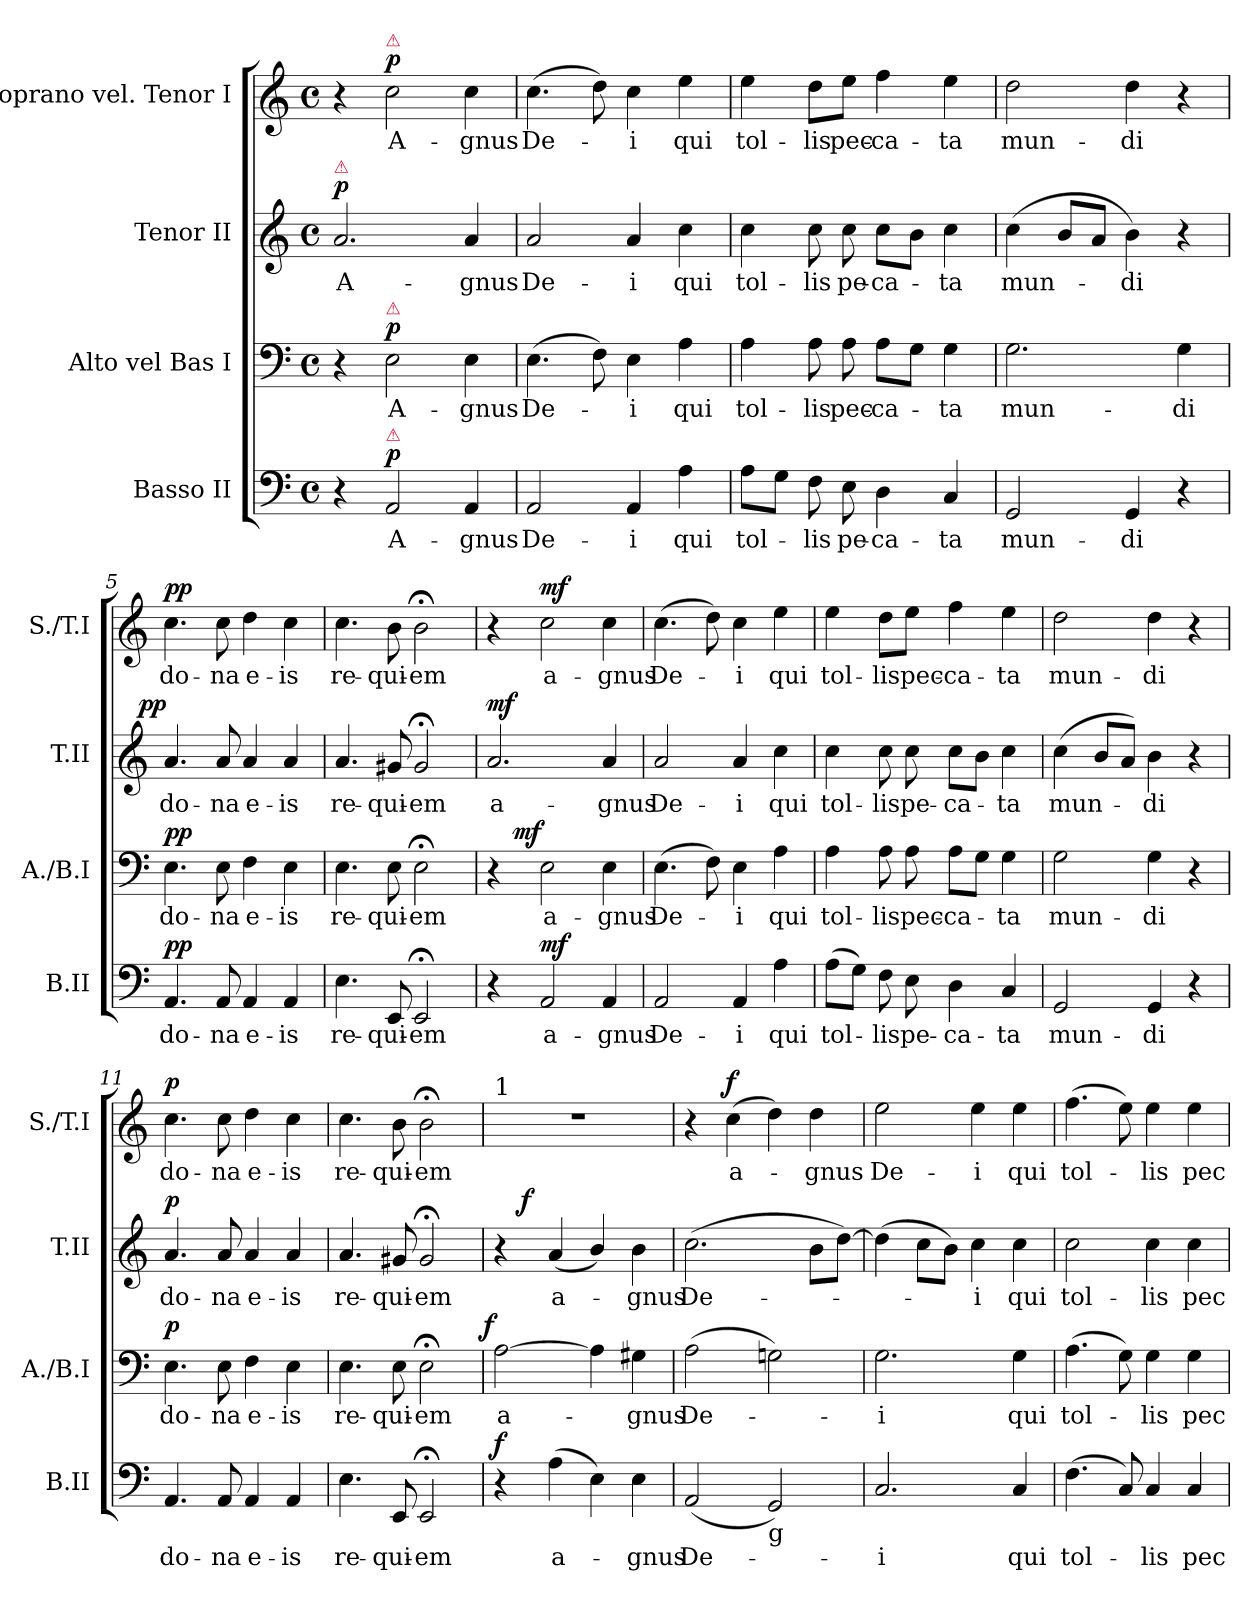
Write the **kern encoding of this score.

**kern	**text	**dynam	**kern	**text	**dynam	**kern	**text	**dynam	**kern	**text	**dynam
*part4	*part4	*part4	*part3	*part3	*part3	*part2	*part2	*part2	*part1	*part1	*part1
*staff4	*staff4	*staff4	*staff3	*staff3	*staff3	*staff2	*staff2	*staff2	*staff1	*staff1	*staff1
*I"Basso II	*	*	*I"Alto vel Bas I	*	*	*I"Tenor II	*	*	*I"Soprano vel. Tenor I	*	*
*I'B.II	*	*	*I'A./B.I	*	*	*I'T.II	*	*	*I'S./T.I	*	*
*clefF4	*	*	*clefF4	*	*	*clefG2	*	*	*clefG2	*	*
*k[]	*	*	*k[]	*	*	*k[]	*	*	*k[]	*	*
*M4/4	*	*	*M4/4	*	*	*M4/4	*	*	*M4/4	*	*
*met(c)	*	*	*met(c)	*	*	*met(c)	*	*	*met(c)	*	*
=1	=1	=1	=1	=1	=1	=1	=1	=1	=1	=1	=1
!	!	!	!	!	!	!LO:TX:a:color=crimson:t=⚠	!	!	!	!	!
!	!	!	!	!	!	!	!	!LO:DY:a	!	!	!
4r	.	.	4r	.	.	2.a/	A-	p	4r	.	.
!	!	!	!	!	!	!	!	!	!LO:TX:a:color=crimson:t=⚠	!	!
!	!	!	!LO:TX:a:color=crimson:t=⚠	!	!	!	!	!	!	!	!
!LO:TX:a:color=crimson:t=⚠	!	!	!	!	!	!	!	!	!	!	!
!	!	!LO:DY:a	!	!	!LO:DY:a	!	!	!	!	!	!LO:DY:a
2AA/	A-	p	2E\	A-	p	.	.	.	2cc\	A-	p
4AA/	-gnus	.	4E\	-gnus	.	4a/	-gnus	.	4cc\	-gnus	.
=2	=2	=2	=2	=2	=2	=2	=2	=2	=2	=2	=2
2AA/	De-	.	(4.E\	De-	.	2a/	De-	.	(4.cc\	De-	.
.	.	.	8F\)	.	.	.	.	.	8dd\)	.	.
4AA/	-i	.	4E\	-i	.	4a/	-i	.	4cc\	-i	.
4A\	qui	.	4A\	qui	.	4cc\	qui	.	4ee\	qui	.
=3	=3	=3	=3	=3	=3	=3	=3	=3	=3	=3	=3
8A\L	tol-	.	4A\	tol-	.	4cc\	tol-	.	4ee\	tol-	.
8G\J	.	.	.	.	.	.	.	.	.	.	.
8F\	-lis	.	8A\	-lis	.	8cc\	-lis	.	8dd\L	-lis	.
8E\	pe-	.	8A\	pec-	.	8cc\	pe-	.	8ee\J	pec-	.
4D\	-ca-	.	8A\L	-ca-	.	8cc\L	-ca-	.	4ff\	-ca-	.
.	.	.	8G\J	.	.	8b\J	.	.	.	.	.
4C/	-ta	.	4G\	-ta	.	4cc\	-ta	.	4ee\	-ta	.
=4	=4	=4	=4	=4	=4	=4	=4	=4	=4	=4	=4
2GG/	mun-	.	2.G\	mun-	.	(4cc\	mun-	.	2dd\	mun-	.
.	.	.	.	.	.	8b/L	.	.	.	.	.
.	.	.	.	.	.	8a/J	.	.	.	.	.
4GG/	-di	.	.	.	.	4b\)	-di	.	4dd\	-di	.
4r	.	.	4G\	-di	.	4r	.	.	4r	.	.
=5	=5	=5	=5	=5	=5	=5	=5	=5	=5	=5	=5
!	!	!LO:DY:a	!	!	!LO:DY:a	!	!	!LO:DY:a:rj	!	!	!LO:DY:a
4.AA/	do-	pp	4.E\	do-	pp	4.a/	do-	pp	4.cc\	do-	pp
8AA/	-na	.	8E\	-na	.	8a/	-na	.	8cc\	-na	.
4AA/	e-	.	4F\	e-	.	4a/	e-	.	4dd\	e-	.
4AA/	-is	.	4E\	-is	.	4a/	-is	.	4cc\	-is	.
=6	=6	=6	=6	=6	=6	=6	=6	=6	=6	=6	=6
4.E\	re-	.	4.E\	re-	.	4.a/	re-	.	4.cc\	re-	.
8EE/	-qui-	.	8E\	-qui-	.	8g#X/	-qui-	.	8b\	-qui-	.
2EE;</	-em	.	2E;<\	-em	.	2g#;</	-em	.	2b;<\	-em	.
=7	=7	=7	=7	=7	=7	=7	=7	=7	=7	=7	=7
!	!	!	!	!	!	!	!	!LO:DY:a	!	!	!
*	*	*	*^	*	*	*	*	*	*	*	*
4r	.	.	4r	8ryy	.	.	2.a/	a-	mf	4r	.	.
!	!	!	!	!	!	!LO:DY:a	!	!	!	!	!	!
.	.	.	.	2..ryy	.	mf	.	.	.	.	.	.
!	!	!LO:DY:a	!	!	!	!	!	!	!	!	!	!LO:DY:a
2AA/	a-	mf	2E\	.	a-	.	.	.	.	2cc\	a-	mf
4AA/	-gnus	.	4E\	.	-gnus	.	4a/	-gnus	.	4cc\	-gnus	.
*	*	*	*v	*v	*	*	*	*	*	*	*	*
=8	=8	=8	=8	=8	=8	=8	=8	=8	=8	=8	=8
2AA/	De-	.	(4.E\	De-	.	2a/	De-	.	(4.cc\	De-	.
.	.	.	8F\)	.	.	.	.	.	8dd\)	.	.
4AA/	-i	.	4E\	-i	.	4a/	-i	.	4cc\	-i	.
4A\	qui	.	4A\	qui	.	4cc\	qui	.	4ee\	qui	.
=9	=9	=9	=9	=9	=9	=9	=9	=9	=9	=9	=9
(8A\L	tol-	.	4A\	tol-	.	4cc\	tol-	.	4ee\	tol-	.
8G\J)	.	.	.	.	.	.	.	.	.	.	.
8F\	-lis	.	8A\	-lis	.	8cc\	-lis	.	8dd\L	-lis	.
8E\	pe-	.	8A\	pec-	.	8cc\	pe-	.	8ee\J	pec-	.
4D\	-ca-	.	8A\L	-ca-	.	8cc\L	-ca-	.	4ff\	-ca-	.
.	.	.	8G\J	.	.	8b\J	.	.	.	.	.
4C/	-ta	.	4G\	-ta	.	4cc\	-ta	.	4ee\	-ta	.
=10	=10	=10	=10	=10	=10	=10	=10	=10	=10	=10	=10
2GG/	mun-	.	2G\	mun-	.	(4cc\	mun-	.	2dd\	mun-	.
.	.	.	.	.	.	8b/L	.	.	.	.	.
.	.	.	.	.	.	8a/J)	.	.	.	.	.
4GG/	-di	.	4G\	-di	.	4b\	-di	.	4dd\	-di	.
4r	.	.	4r	.	.	4r	.	.	4r	.	.
=11	=11	=11	=11	=11	=11	=11	=11	=11	=11	=11	=11
!	!	!	!	!	!LO:DY:a	!	!	!LO:DY:a	!	!	!LO:DY:a
4.AA/	do-	.	4.E\	do-	p	4.a/	do-	p	4.cc\	do-	p
8AA/	-na	.	8E\	-na	.	8a/	-na	.	8cc\	-na	.
4AA/	e-	.	4F\	e-	.	4a/	e-	.	4dd\	e-	.
4AA/	-is	.	4E\	-is	.	4a/	-is	.	4cc\	-is	.
=12	=12	=12	=12	=12	=12	=12	=12	=12	=12	=12	=12
4.E\	re-	.	4.E\	re-	.	4.a/	re-	.	4.cc\	re-	.
8EE/	-qui-	.	8E\	-qui-	.	8g#X/	-qui-	.	8b\	-qui-	.
2EE;</	-em	.	2E;<\	-em	.	2g#;</	-em	.	2b;<\	-em	.
=13	=13	=13	=13	=13	=13	=13	=13	=13	=13	=13	=13
!	!	!	!	!	!	!	!	!	!LO:TX:a:t=1	!	!
!	!	!LO:DY:a	!	!	!LO:DY:a:rj	!	!	!	!	!	!
*	*	*	*	*	*	*^	*	*	*	*	*
4r	.	f	[2A\	a-	f	4r	8ryy	.	.	1r	.	.
!	!	!	!	!	!	!	!	!	!LO:DY:a	!	!	!
.	.	.	.	.	.	.	2..ryy	.	f	.	.	.
(4A\	a-	.	.	.	.	(4a/	.	a-	.	.	.	.
4E\)	.	.	4A\]	.	.	4b/)	.	.	.	.	.	.
4E\	-gnus	.	4G#X\	-gnus	.	4b\	.	-gnus	.	.	.	.
*	*	*	*	*	*	*v	*v	*	*	*	*	*
=14	=14	=14	=14	=14	=14	=14	=14	=14	=14	=14	=14
(2AA/	De-	.	(2A\	De-	.	(2.cc\	De-	.	4r	.	.
!	!	!	!	!	!	!	!	!	!	!	!LO:DY:a
.	.	.	.	.	.	.	.	.	(4cc\	a-	f
!LO:TX:b:t=g	!	!	!	!	!	!	!	!	!	!	!
2GG/)	.	.	2Gn\)	.	.	.	.	.	4dd\)	.	.
.	.	.	.	.	.	8b\L	.	.	4dd\	-gnus	.
.	.	.	.	.	.	[8dd\J)	.	.	.	.	.
=15	=15	=15	=15	=15	=15	=15	=15	=15	=15	=15	=15
2.C/	-i	.	2.G\	-i	.	(4dd\]	.	.	2ee\	De-	.
.	.	.	.	.	.	8cc\L	.	.	.	.	.
.	.	.	.	.	.	8b\J)	.	.	.	.	.
.	.	.	.	.	.	4cc\	-i	.	4ee\	-i	.
4C/	qui	.	4G\	qui	.	4cc\	qui	.	4ee\	qui	.
=16	=16	=16	=16	=16	=16	=16	=16	=16	=16	=16	=16
(4.F\	tol-	.	(4.A\	tol-	.	2cc\	tol-	.	(4.ff\	tol-	.
8C/)	.	.	8G\)	.	.	.	.	.	8ee\)	.	.
4C/	-lis	.	4G\	-lis	.	4cc\	-lis	.	4ee\	-lis	.
4C/	pec-	.	4G\	pec-	.	4cc\	pec-	.	4ee\	pec-	.
=	=	=	=	=	=	=	=	=	=	=	=
*-	*-	*-	*-	*-	*-	*-	*-	*-	*-	*-	*-
